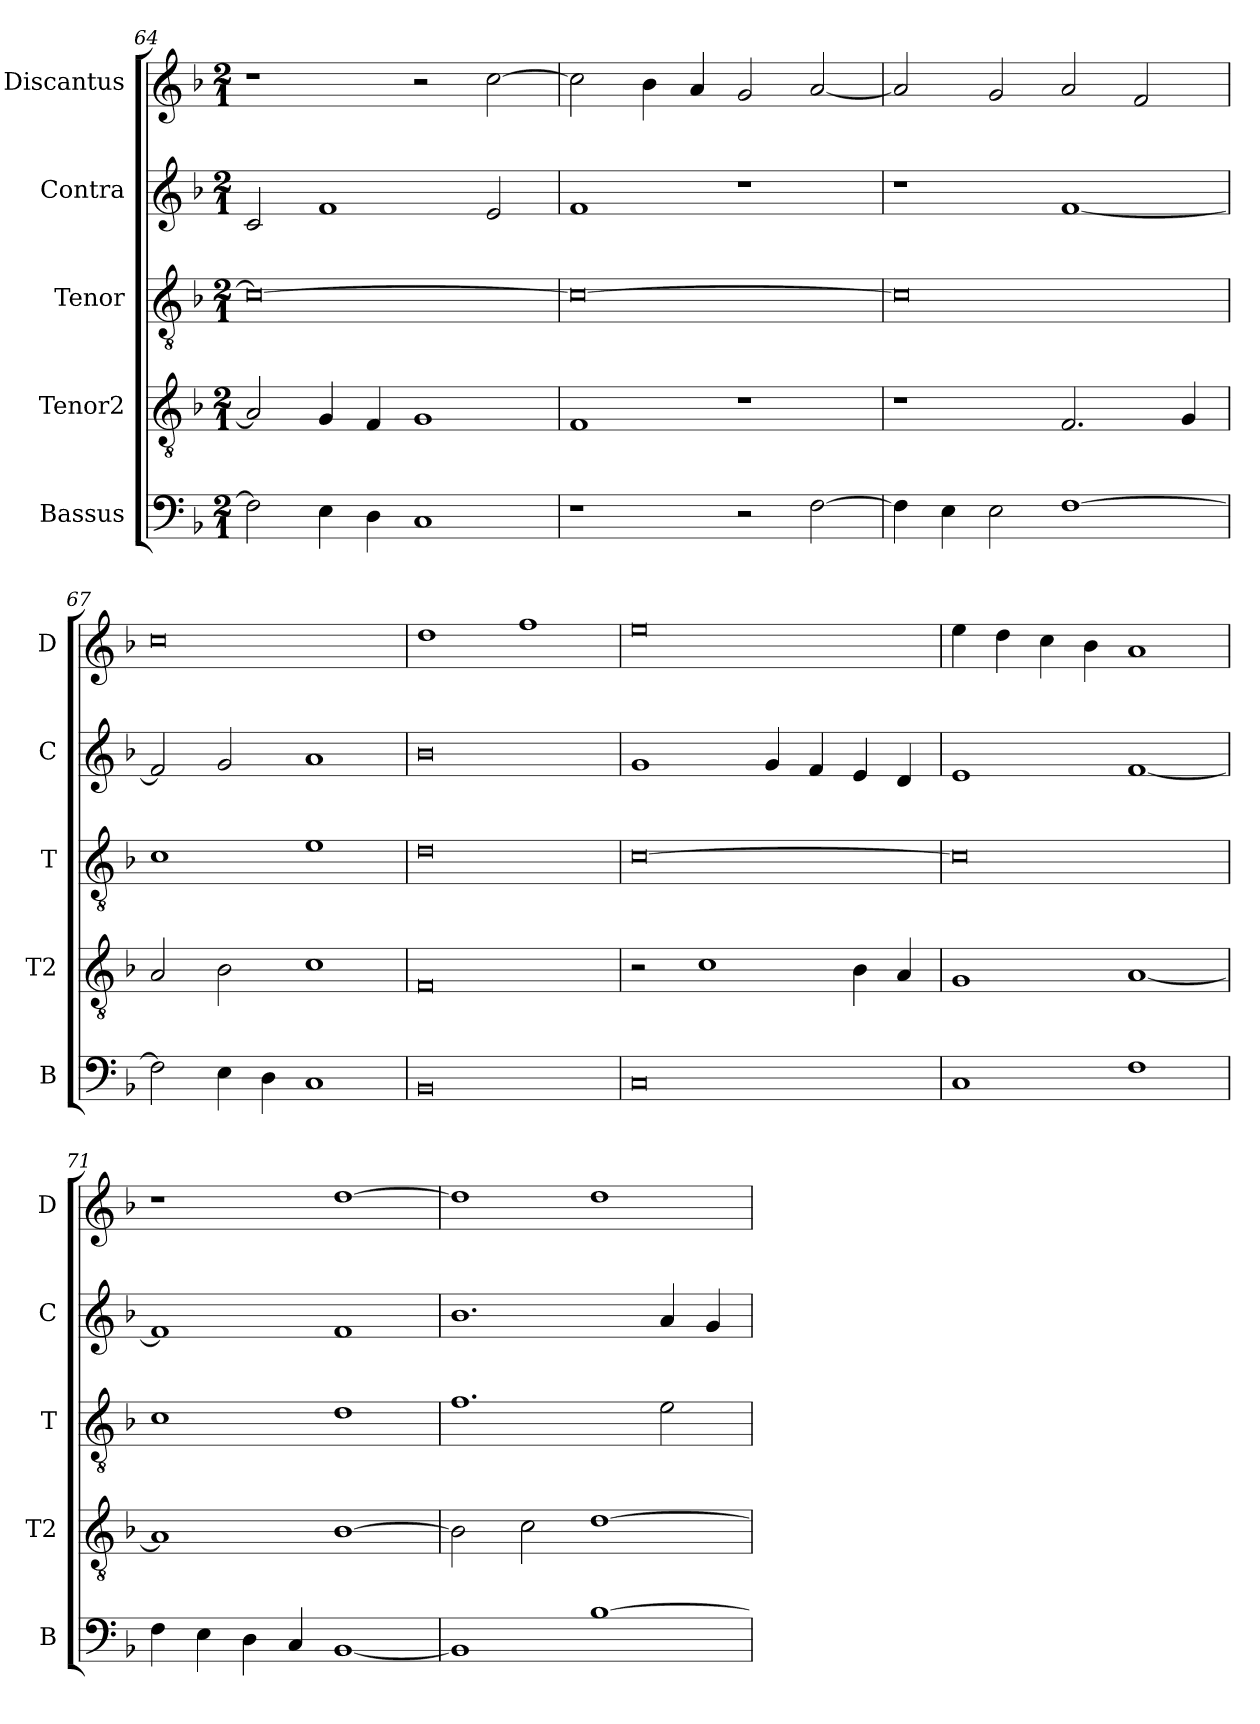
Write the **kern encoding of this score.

**kern	**kern	**kern	**kern	**kern
*part5	*part4	*part3	*part2	*part1
*staff5	*staff4	*staff3	*staff2	*staff1
*I"Bassus	*I"Tenor2	*I"Tenor	*I"Contra	*I"Discantus
*I'B	*I'T2	*I'T	*I'C	*I'D
*clefF4	*clefGv2	*clefGv2	*clefG2	*clefG2
*k[b-]	*k[b-]	*k[b-]	*k[b-]	*k[b-]
*M2/1	*M2/1	*M2/1	*M2/1	*M2/1
=64	=64	=64	=64	=64
2F\]	2A/]	0c_	2c/	1r
4E\	4G/	.	1f	.
4D\	4F/	.	.	.
1C	1G	.	.	2r
.	.	.	2e/	[2cc\
=65	=65	=65	=65	=65
1r	1F	0c_	1f	2cc\]
.	.	.	.	4b-\
.	.	.	.	4a/
2r	1r	.	1r	2g/
[2F\	.	.	.	[2a/
=66	=66	=66	=66	=66
4F\]	1r	0c]	1r	2a/]
4E\	.	.	.	.
2E\	.	.	.	2g/
[1F	2.F/	.	[1f	2a/
.	.	.	.	2f/
.	4G/	.	.	.
=67	=67	=67	=67	=67
2F\]	2A/	1c	2f/]	0cc
4E\	2B-\	.	2g/	.
4D\	.	.	.	.
1C	1c	1e	1a	.
=68	=68	=68	=68	=68
0BB-	0F	0d	0b-	1dd
.	.	.	.	1ff
=69	=69	=69	=69	=69
0C	2r	[0c	1g	0ee
.	1c	.	.	.
.	.	.	4g/	.
.	.	.	4f/	.
.	4B-\	.	4e/	.
.	4A/	.	4d/	.
=70	=70	=70	=70	=70
1C	1G	0c]	1e	4ee\
.	.	.	.	4dd\
.	.	.	.	4cc\
.	.	.	.	4b-\
1F	[1A	.	[1f	1a
=71	=71	=71	=71	=71
4F\	1A]	1c	1f]	1r
4E\	.	.	.	.
4D\	.	.	.	.
4C/	.	.	.	.
[1BB-	[1B-	1d	1f	[1dd
=72	=72	=72	=72	=72
1BB-]	2B-\]	1.f	1.b-	1dd]
.	2c\	.	.	.
[1B-	[1d	.	.	1dd
.	.	2e\	4a/	.
.	.	.	4g/	.
=	=	=	=	=
*-	*-	*-	*-	*-
